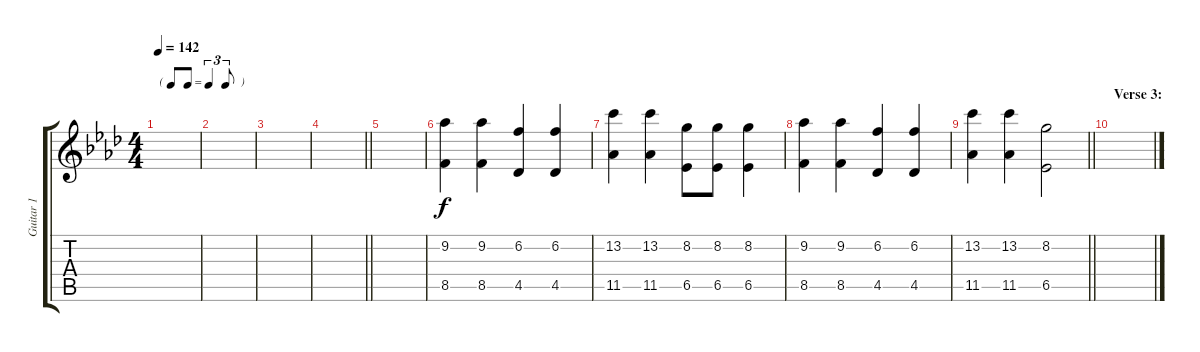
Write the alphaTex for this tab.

\track ("Guitar 1" "Guitar 1") {instrument overdrivenguitar}
\staff {score tabs}
\tuning (E4 B3 G3 D3 A2 E2) {hide}
\ts (4 4)
\tf triplet8th
\tempo 142
\clef g2
\ks ab
|
|
|
\barLineRight lightlight
|
|
(9.2 8.5).4 (9.2 8.5).4 (6.2 4.5).4 (6.2 4.5).4 |
(13.2 11.5).4 (13.2 11.5).4 (8.2 6.5).8 (8.2 6.5).8 (8.2 6.5).4 |
(9.2 8.5).4 (9.2 8.5).4 (6.2 4.5).4 (6.2 4.5).4 |
\barLineRight lightlight
(13.2 11.5).4 (13.2 11.5).4 (8.2 6.5).2 |
\section ("" "Verse 3:")
